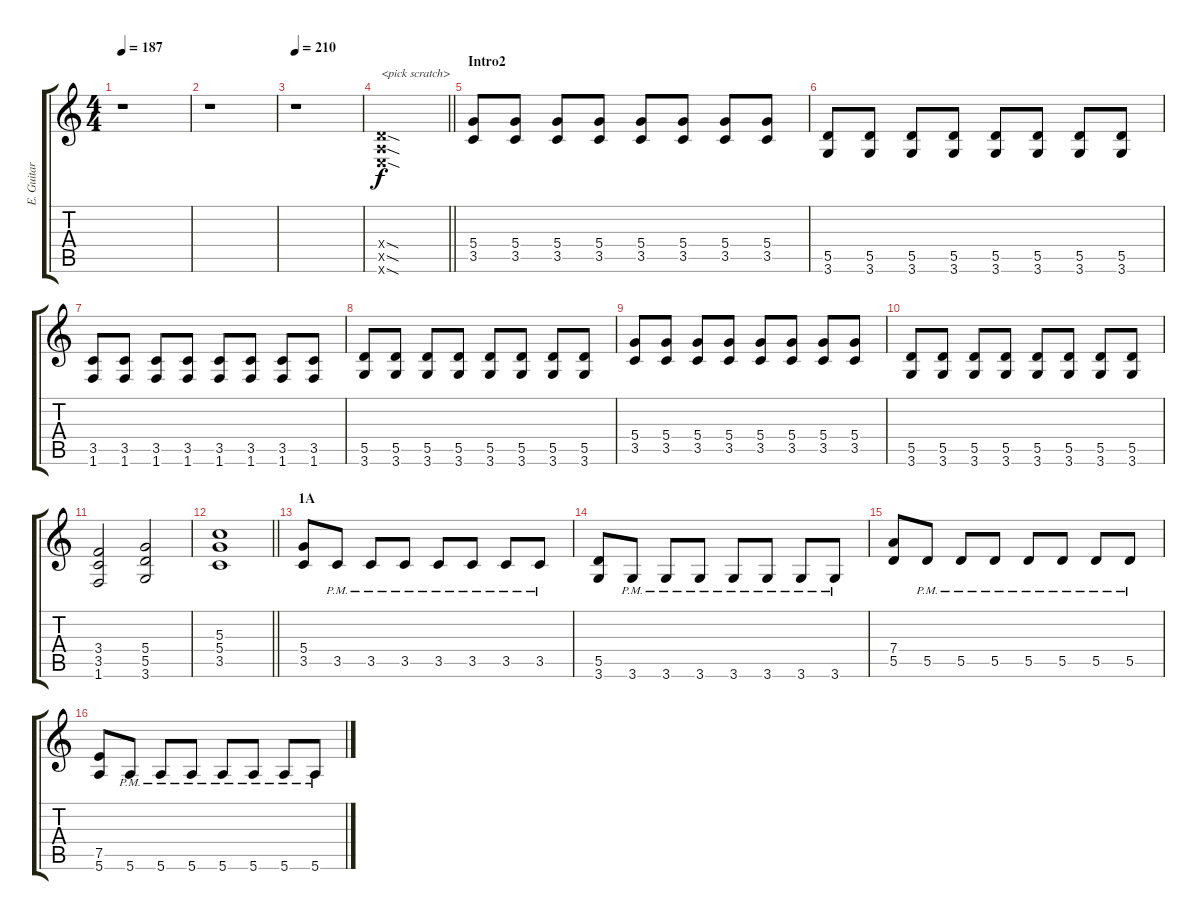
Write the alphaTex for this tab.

\track ("E. Guitar II" "E. Guitar ") {instrument overdrivenguitar}
\staff {score tabs}
\tuning (E4 B3 G3 D3 A2 E2) {hide}
\ts (4 4)
\tempo 187
\clef g2
\ks c
r.1{dy f} |
r.1 |
\tempo 210
r.1 |
\barLineRight lightlight
(0.4{sod x} 0.5{sod x} 0.6{sod x}).1{txt "<pick scratch>"} |
\section ("" "Intro2")
(5.4 3.5).8 (5.4 3.5).8 (5.4 3.5).8 (5.4 3.5).8 (5.4 3.5).8 (5.4 3.5).8 (5.4 3.5).8 (5.4 3.5).8 |
(5.5 3.6).8 (5.5 3.6).8 (5.5 3.6).8 (5.5 3.6).8 (5.5 3.6).8 (5.5 3.6).8 (5.5 3.6).8 (5.5 3.6).8 |
(3.5 1.6).8 (3.5 1.6).8 (3.5 1.6).8 (3.5 1.6).8 (3.5 1.6).8 (3.5 1.6).8 (3.5 1.6).8 (3.5 1.6).8 |
(5.5 3.6).8 (5.5 3.6).8 (5.5 3.6).8 (5.5 3.6).8 (5.5 3.6).8 (5.5 3.6).8 (5.5 3.6).8 (5.5 3.6).8 |
(5.4 3.5).8 (5.4 3.5).8 (5.4 3.5).8 (5.4 3.5).8 (5.4 3.5).8 (5.4 3.5).8 (5.4 3.5).8 (5.4 3.5).8 |
(5.5 3.6).8 (5.5 3.6).8 (5.5 3.6).8 (5.5 3.6).8 (5.5 3.6).8 (5.5 3.6).8 (5.5 3.6).8 (5.5 3.6).8 |
(3.4 3.5 1.6).2 (5.4 5.5 3.6).2 |
\barLineRight lightlight
(5.3 5.4 3.5).1 |
\section ("" "1A")
(5.4 3.5).8 3.5{pm}.8 3.5{pm}.8 3.5{pm}.8 3.5{pm}.8 3.5{pm}.8 3.5{pm}.8 3.5{pm}.8 |
(5.5 3.6).8 3.6{pm}.8 3.6{pm}.8 3.6{pm}.8 3.6{pm}.8 3.6{pm}.8 3.6{pm}.8 3.6{pm}.8 |
(7.4 5.5).8 5.5{pm}.8 5.5{pm}.8 5.5{pm}.8 5.5{pm}.8 5.5{pm}.8 5.5{pm}.8 5.5{pm}.8 |
(7.5 5.6).8 5.6{pm}.8 5.6{pm}.8 5.6{pm}.8 5.6{pm}.8 5.6{pm}.8 5.6{pm}.8 5.6{pm}.8
